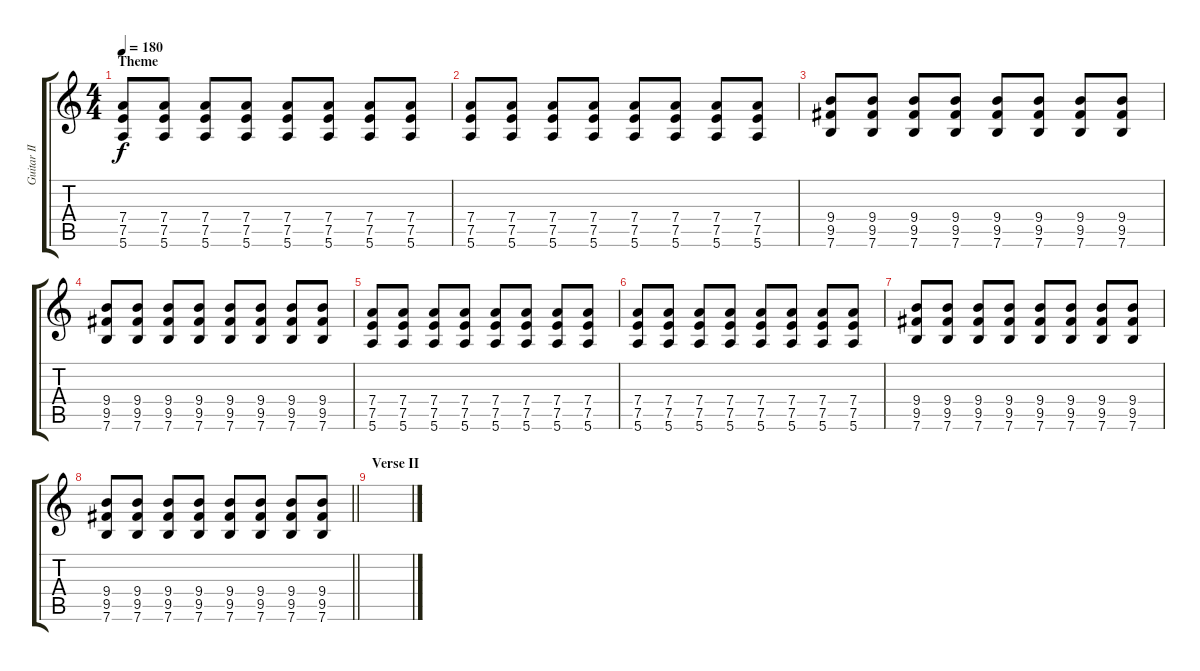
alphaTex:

\track ("Guitar II" "Guitar II") {instrument distortionguitar}
\staff {score tabs}
\tuning (E4 B3 G3 D3 A2 E2) {hide}
\ts (4 4)
\section ("" "Theme")
\tempo 180
\clef g2
\ks c
(7.4 7.5 5.6).8{dy f} (7.4 7.5 5.6).8 (7.4 7.5 5.6).8 (7.4 7.5 5.6).8 (7.4 7.5 5.6).8 (7.4 7.5 5.6).8 (7.4 7.5 5.6).8 (7.4 7.5 5.6).8 |
(7.4 7.5 5.6).8 (7.4 7.5 5.6).8 (7.4 7.5 5.6).8 (7.4 7.5 5.6).8 (7.4 7.5 5.6).8 (7.4 7.5 5.6).8 (7.4 7.5 5.6).8 (7.4 7.5 5.6).8 |
(9.4 9.5 7.6).8 (9.4 9.5 7.6).8 (9.4 9.5 7.6).8 (9.4 9.5 7.6).8 (9.4 9.5 7.6).8 (9.4 9.5 7.6).8 (9.4 9.5 7.6).8 (9.4 9.5 7.6).8 |
(9.4 9.5 7.6).8 (9.4 9.5 7.6).8 (9.4 9.5 7.6).8 (9.4 9.5 7.6).8 (9.4 9.5 7.6).8 (9.4 9.5 7.6).8 (9.4 9.5 7.6).8 (9.4 9.5 7.6).8 |
(7.4 7.5 5.6).8 (7.4 7.5 5.6).8 (7.4 7.5 5.6).8 (7.4 7.5 5.6).8 (7.4 7.5 5.6).8 (7.4 7.5 5.6).8 (7.4 7.5 5.6).8 (7.4 7.5 5.6).8 |
(7.4 7.5 5.6).8 (7.4 7.5 5.6).8 (7.4 7.5 5.6).8 (7.4 7.5 5.6).8 (7.4 7.5 5.6).8 (7.4 7.5 5.6).8 (7.4 7.5 5.6).8 (7.4 7.5 5.6).8 |
(9.4 9.5 7.6).8 (9.4 9.5 7.6).8 (9.4 9.5 7.6).8 (9.4 9.5 7.6).8 (9.4 9.5 7.6).8 (9.4 9.5 7.6).8 (9.4 9.5 7.6).8 (9.4 9.5 7.6).8 |
\barLineRight lightlight
(9.4 9.5 7.6).8 (9.4 9.5 7.6).8 (9.4 9.5 7.6).8 (9.4 9.5 7.6).8 (9.4 9.5 7.6).8 (9.4 9.5 7.6).8 (9.4 9.5 7.6).8 (9.4 9.5 7.6).8 |
\section ("" "Verse II")
